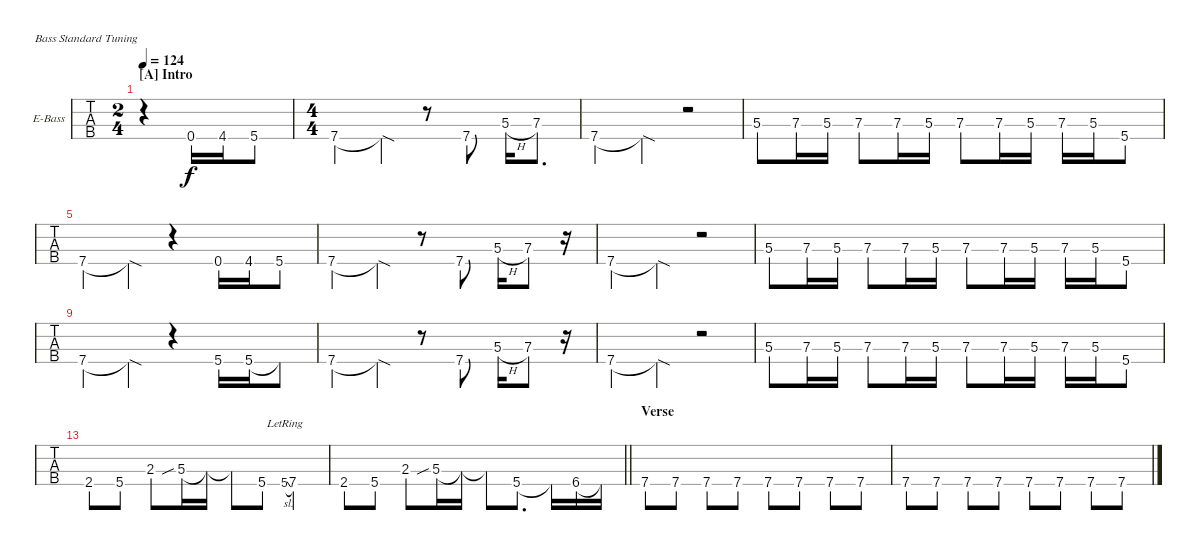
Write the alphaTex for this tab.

\bracketExtendMode nobrackets
\firstSystemTrackNameOrientation horizontal
\otherSystemsTrackNameOrientation horizontal
\defaultBarNumberDisplay FirstOfSystem
\track ("Bass" "E-Bass") {instrument electricbasspick}
\staff {tabs}
\tuning (G2 D2 A1 E1)
\ts (2 4)
\section ("A" "Intro")
\scale
0.283258
\tempo 124
\accidentals auto
\clef f4
\ottava regular
\simile none
\ks b
r.4{dy f instrument electricbasspick} 0.4.16 4.4.16 5.4.8 |
\ts (4 4)
\scale
0.238914
\ks g#minor
7.4.4 7.4{sod t}.4 r.8 7.4.8 5.3{h}.16 7.3.8{d} |
\scale
0.238914 7.4.4 7.4{sod t}.4 r.2 |
\scale
0.238914 5.3.8 7.3.16 5.3.16 7.3.8 7.3.16 5.3.16 7.3.8 7.3.16 5.3.16 7.3.16 5.3.16 5.4.8 |
\scale
0.275
\ks b
7.4.4 7.4{sod t}.4 r.4 0.4.16 4.4.16 5.4.8 |
\scale
0.275
\ks g#minor
7.4.4 7.4{sod t}.4 r.8 7.4.8 5.3{h}.16 7.3.8 r.16 |
\scale
0.175 7.4.4 7.4{sod t}.4 r.2 |
\scale
0.275 5.3.8 7.3.16 5.3.16 7.3.8 7.3.16 5.3.16 7.3.8 7.3.16 5.3.16 7.3.16 5.3.16 5.4.8 |
\scale
0.25
\ks b
7.4.4 7.4{sod t}.4 r.4 5.4.16 5.4.16 5.4{t}.8 |
\scale
0.25
\ks g#minor
7.4.4 7.4{sod t}.4 r.8 7.4.8 5.3{h}.16 7.3.8 r.16 |
\scale
0.25 7.4.4 7.4{sod t}.4 r.2 |
\scale
0.25
\ks b
5.3.8 7.3.16 5.3.16 7.3.8 7.3.16 5.3.16 7.3.8 7.3.16 5.3.16 7.3.16 5.3.16 5.4.8 |
\ks g#minor
2.4.8 5.4.8 2.3.8 5.3{sib}.16 5.3{t}.16 5.3{t}.8 5.4.8 5.4{sl lr}.8{gr} 7.4.4 |
\barLineRight lightlight
2.4.8 5.4.8 2.3.8 5.3{sib}.16 5.3{t}.16 5.3{t}.8 5.4.8{d} 5.4{t}.16 6.4.16 6.4{t}.16 |
\section ("" "Verse")
\ks b
7.4.8 7.4.8 7.4.8 7.4.8 7.4.8 7.4.8 7.4.8 7.4.8 |
\ks g#minor
7.4.8 7.4.8 7.4.8 7.4.8 7.4.8 7.4.8 7.4.8 7.4.8
